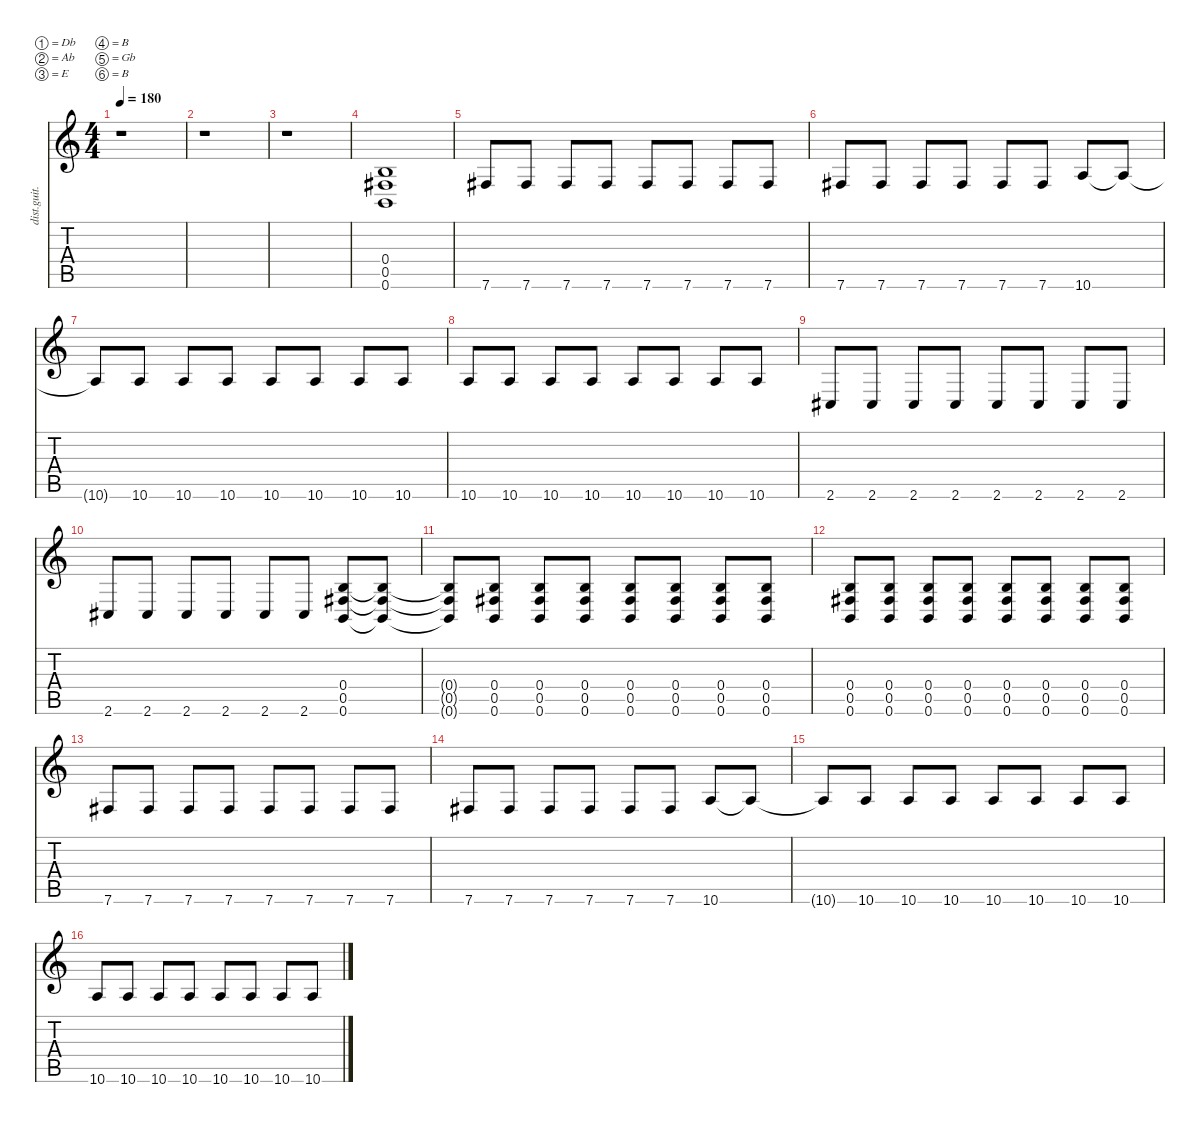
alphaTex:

\defaultSystemsLayout 4
\hideDynamics
\bracketExtendMode nobrackets
\otherSystemsTrackNameOrientation horizontal
\track ("Distortion Guitar" "dist.guit.") {instrument distortionguitar}
\staff {score tabs}
\tuning (Db4 Ab3 E3 B2 Gb2 B1)
\ts (4 4)
\tempo 180
\clef g2
\ks c
r.1{dy mf beam Down} |
r.1{beam Down} |
r.1{beam Down} |
(0.6 0.5{acc #} 0.4).1{beam Up} |
7.6{acc #}.8{beam Up} 7.6{acc #}.8{beam Up} 7.6{acc #}.8{beam Up} 7.6{acc #}.8{beam Up} 7.6{acc #}.8{beam Up} 7.6{acc #}.8{beam Up} 7.6{acc #}.8{beam Up} 7.6{acc #}.8{beam Up} |
7.6{acc #}.8{beam Up} 7.6{acc #}.8{beam Up} 7.6{acc #}.8{beam Up} 7.6{acc #}.8{beam Up} 7.6{acc #}.8{beam Up} 7.6{acc #}.8{beam Up} 10.6.8{beam Up} 10.6{t}.8{beam Up} |
10.6{t}.8{beam Up} 10.6.8{beam Up} 10.6.8{beam Up} 10.6.8{beam Up} 10.6.8{beam Up} 10.6.8{beam Up} 10.6.8{beam Up} 10.6.8{beam Up} |
10.6.8{beam Up} 10.6.8{beam Up} 10.6.8{beam Up} 10.6.8{beam Up} 10.6.8{beam Up} 10.6.8{beam Up} 10.6.8{beam Up} 10.6.8{beam Up} |
2.6{acc #}.8{beam Up} 2.6{acc #}.8{beam Up} 2.6{acc #}.8{beam Up} 2.6{acc #}.8{beam Up} 2.6{acc #}.8{beam Up} 2.6{acc #}.8{beam Up} 2.6{acc #}.8{beam Up} 2.6{acc #}.8{beam Up} |
2.6{acc #}.8{beam Up} 2.6{acc #}.8{beam Up} 2.6{acc #}.8{beam Up} 2.6{acc #}.8{beam Up} 2.6{acc #}.8{beam Up} 2.6{acc #}.8{beam Up} (0.6 0.5{acc #} 0.4).8{beam Up} (0.6{t} 0.5{t acc #} 0.4{t}).8{beam Up} |
(0.6{t} 0.4{t} 0.5{t acc #}).8{beam Up} (0.6 0.5{acc #} 0.4).8{beam Up} (0.6 0.4 0.5{acc #}).8{beam Up} (0.6 0.5{acc #} 0.4).8{beam Up} (0.6 0.4 0.5{acc #}).8{beam Up} (0.6 0.5{acc #} 0.4).8{beam Up} (0.6 0.4 0.5{acc #}).8{beam Up} (0.6 0.5{acc #} 0.4).8{beam Up} |
(0.6 0.4 0.5{acc #}).8{beam Up} (0.6 0.5{acc #} 0.4).8{beam Up} (0.6 0.4 0.5{acc #}).8{beam Up} (0.6 0.5{acc #} 0.4).8{beam Up} (0.6 0.4 0.5{acc #}).8{beam Up} (0.6 0.5{acc #} 0.4).8{beam Up} (0.6 0.4 0.5{acc #}).8{beam Up} (0.6 0.5{acc #} 0.4).8{beam Up} |
7.6{acc #}.8{beam Up} 7.6{acc #}.8{beam Up} 7.6{acc #}.8{beam Up} 7.6{acc #}.8{beam Up} 7.6{acc #}.8{beam Up} 7.6{acc #}.8{beam Up} 7.6{acc #}.8{beam Up} 7.6{acc #}.8{beam Up} |
7.6{acc #}.8{beam Up} 7.6{acc #}.8{beam Up} 7.6{acc #}.8{beam Up} 7.6{acc #}.8{beam Up} 7.6{acc #}.8{beam Up} 7.6{acc #}.8{beam Up} 10.6.8{beam Up} 10.6{t}.8{beam Up} |
10.6{t}.8{beam Up} 10.6.8{beam Up} 10.6.8{beam Up} 10.6.8{beam Up} 10.6.8{beam Up} 10.6.8{beam Up} 10.6.8{beam Up} 10.6.8{beam Up} |
10.6.8{beam Up} 10.6.8{beam Up} 10.6.8{beam Up} 10.6.8{beam Up} 10.6.8{beam Up} 10.6.8{beam Up} 10.6.8{beam Up} 10.6.8{beam Up}
